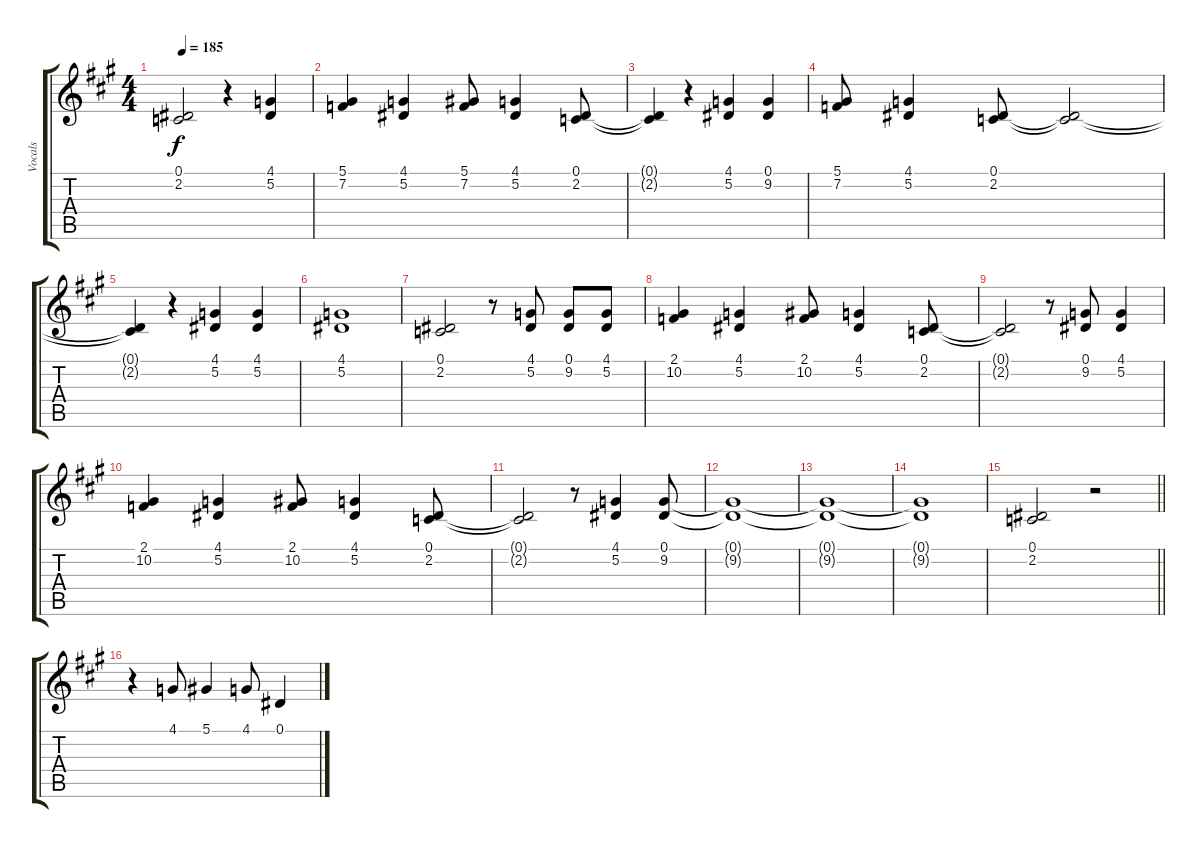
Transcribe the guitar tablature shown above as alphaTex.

\track ("Vocals" "Vocals") {instrument voiceoohs}
\staff {score tabs}
\tuning (Eb4 Bb3 Gb3 Db3 Ab2 Db2) {hide}
\ts (4 4)
\tempo 185
\clef g2
\ks f#minor
(0.1{t} 2.2{t}).2{dy f} r.4 (4.1 5.2).4 |
(5.1 7.2).4 (4.1 5.2).4 (5.1 7.2).8 (4.1 5.2).4 (0.1 2.2).8 |
(0.1{t} 2.2{t}).4 r.4 (4.1 5.2).4 (0.1 9.2).4 |
(5.1 7.2).8 (4.1 5.2).4 (0.1 2.2).8 (0.1{t} 2.2{t}).2 |
(0.1{t} 2.2{t}).4 r.4 (4.1 5.2).4 (4.1 5.2).4 |
(4.1 5.2).1 |
(0.1 2.2).2 r.8 (4.1 5.2).8 (0.1 9.2).8 (4.1 5.2).8 |
(2.1 10.2).4 (4.1 5.2).4 (2.1 10.2).8 (4.1 5.2).4 (0.1 2.2).8 |
(0.1{t} 2.2{t}).2 r.8 (0.1 9.2).8 (4.1 5.2).4 |
(2.1 10.2).4 (4.1 5.2).4 (2.1 10.2).8 (4.1 5.2).4 (0.1 2.2).8 |
(0.1{t} 2.2{t}).2 r.8 (4.1 5.2).4 (0.1 9.2).8 |
(0.1{t} 9.2{t}).1 |
(0.1{t} 9.2{t}).1 |
(0.1{t} 9.2{t}).1 |
\barLineRight lightlight
(0.1 2.2).2 r.2 |
r.4 4.1.8 5.1.4 4.1.8 0.1.4
